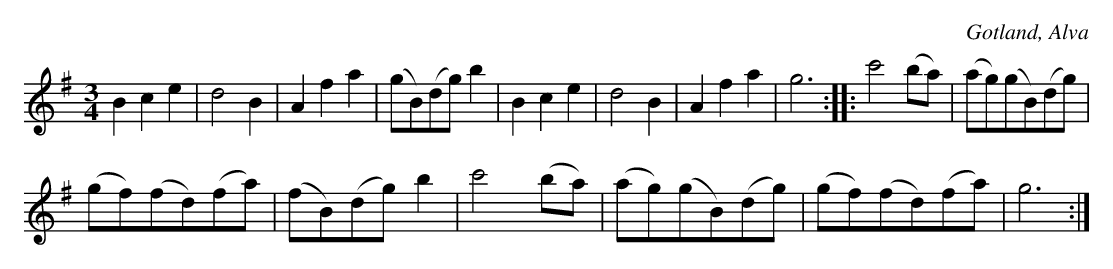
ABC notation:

X:1
T:
O:Gotland, Alva
M:3/4
L:1/8
K:G
B2 c2 e2|d4 B2|A2 f2 a2|(gB)(dg) b2|B2 c2 e2|d4 B2|A2 f2 a2|g6::c'4 (ba)|(ag)(gB)(dg)|
(gf)(fd)(fa)|(fB)(dg) b2|c'4 (ba)|(ag)(gB)(dg)|(gf)(fd)(fa)|g6:|
